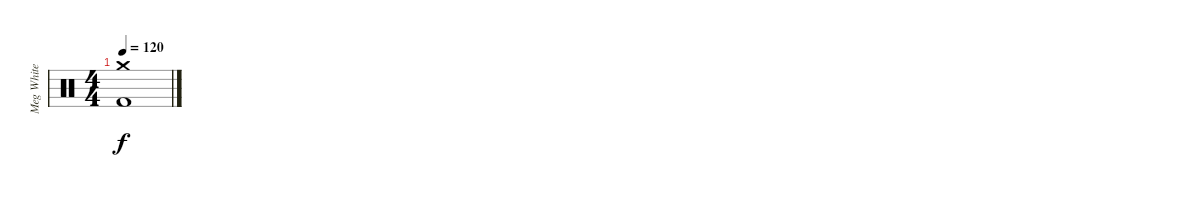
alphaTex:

\track ("Meg White" "Meg White") {instrument percussion}
\staff {score}
\articulation defaults
\ts (4 4)
\tempo 120
\clef neutral
\ks c
("Crash medium (hit)" "Kick (hit) 2").1{dy f}
